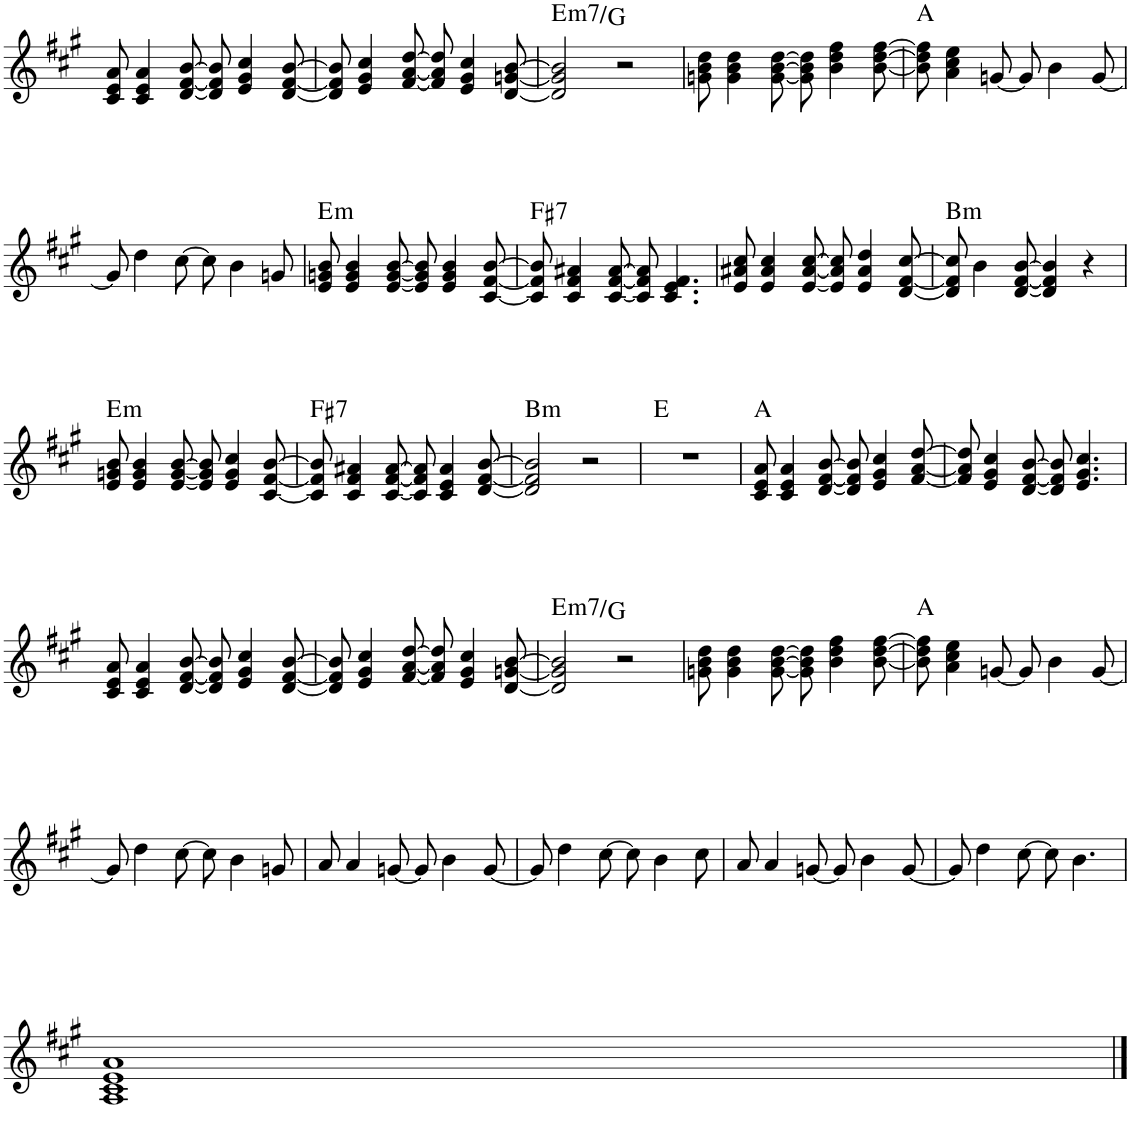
**kern	**harte
*part1	*part1
*staff1	*
*I"Piano	*
*I'Pno.	*
!!LO:PB:g=z
*clefG2	*
*k[f#c#g#]	*
*M4/4	*
=47	=47
8c#/ 8e/ 8a/	.
4c#/ 4e/ 4a/	.
[8d/ [8f#/ [8b/	.
8d/] 8f#/] 8b/]	.
4e/ 4g#/ 4cc#/	.
[8d/ [8f#/ [8b/	.
=48	=48
8d/] 8f#/] 8b/]	.
4e/ 4g#/ 4cc#/	.
[8f#/ [8a/ [8dd/	.
8f#/] 8a/] 8dd/]	.
4e/ 4g#/ 4cc#/	.
[8d/ [8gn/ [8b/	.
=49	=49
!	!LO:H:kt=m7
2d/] 2g/] 2b/]	E:min7/b3
2r	.
=50	=50
8gn\ 8b\ 8dd\	.
4g\ 4b\ 4dd\	.
[8g\ [8b\ [8dd\	.
8g\] 8b\] 8dd\]	.
4b\ 4dd\ 4ff#\	.
[8b\ [8dd\ [8ff#\	.
=51	=51
8b\] 8dd\] 8ff#\]	A:maj
4a\ 4cc#\ 4ee\	.
[8gn/	.
8g/]	.
4b\	.
[8g/	.
!!LO:LB:g=z
=52	=52
8g/]	.
4dd\	.
[8cc#\	.
8cc#\]	.
4b\	.
8gn/	.
=53	=53
!	!LO:H:kt=m
8e/ 8gn/ 8b/	E:min
4e/ 4g/ 4b/	.
[8e/ [8g/ [8b/	.
8e/] 8g/] 8b/]	.
4e/ 4g/ 4b/	.
[8c#/ [8f#/ [8b/	.
=54	=54
!	!LO:H:kt=7
8c#/] 8f#/] 8b/]	F#:7
4c#/ 4f#/ 4a#X/	.
[8c#/ [8f#/ [8a#/	.
8c#/] 8f#/] 8a#/]	.
4.c#/ 4.e/ 4.f#/	.
=55	=55
8e/ 8a#X/ 8cc#/	.
4e/ 4a#/ 4cc#/	.
[8e/ [8a#/ [8cc#/	.
8e/] 8a#/] 8cc#/]	.
4e/ 4a#/ 4dd/	.
[8d/ [8f#/ [8cc#/	.
=56	=56
!	!LO:H:kt=m
8d/] 8f#/] 8cc#/]	B:min
4b\	.
[8d/ [8f#/ [8b/	.
4d/] 4f#/] 4b/]	.
4r	.
!!LO:LB:g=z
=57	=57
!	!LO:H:kt=m
8e/ 8gn/ 8b/	E:min
4e/ 4g/ 4b/	.
[8e/ [8g/ [8b/	.
8e/] 8g/] 8b/]	.
4e/ 4g/ 4cc#/	.
[8c#/ [8f#/ [8b/	.
=58	=58
!	!LO:H:kt=7
8c#/] 8f#/] 8b/]	F#:7
4c#/ 4f#/ 4a#X/	.
[8c#/ [8f#/ [8a#/	.
8c#/] 8f#/] 8a#/]	.
4c#/ 4e/ 4a#/	.
[8d/ [8f#/ [8b/	.
=59	=59
!	!LO:H:kt=m
2d/] 2f#/] 2b/]	B:min
2r	.
=60	=60
1r	E:maj
=61	=61
8c#/ 8e/ 8a/	A:maj
4c#/ 4e/ 4a/	.
[8d/ [8f#/ [8b/	.
8d/] 8f#/] 8b/]	.
4e/ 4g#/ 4cc#/	.
[8f#/ [8a/ [8dd/	.
=62	=62
8f#/] 8a/] 8dd/]	.
4e/ 4g#/ 4cc#/	.
[8d/ [8f#/ [8b/	.
8d/] 8f#/] 8b/]	.
4.e/ 4.g#/ 4.cc#/	.
!!LO:LB:g=z
=63	=63
8c#/ 8e/ 8a/	.
4c#/ 4e/ 4a/	.
[8d/ [8f#/ [8b/	.
8d/] 8f#/] 8b/]	.
4e/ 4g#/ 4cc#/	.
[8d/ [8f#/ [8b/	.
=64	=64
8d/] 8f#/] 8b/]	.
4e/ 4g#/ 4cc#/	.
[8f#/ [8a/ [8dd/	.
8f#/] 8a/] 8dd/]	.
4e/ 4g#/ 4cc#/	.
[8d/ [8gn/ [8b/	.
=65	=65
!	!LO:H:kt=m7
2d/] 2g/] 2b/]	E:min7/b3
2r	.
=66	=66
8gn\ 8b\ 8dd\	.
4g\ 4b\ 4dd\	.
[8g\ [8b\ [8dd\	.
8g\] 8b\] 8dd\]	.
4b\ 4dd\ 4ff#\	.
[8b\ [8dd\ [8ff#\	.
=67	=67
8b\] 8dd\] 8ff#\]	A:maj
4a\ 4cc#\ 4ee\	.
[8gn/	.
8g/]	.
4b\	.
[8g/	.
!!LO:LB:g=z
=68	=68
8g/]	.
4dd\	.
[8cc#\	.
8cc#\]	.
4b\	.
8gn/	.
=69	=69
8a/	.
4a/	.
[8gn/	.
8g/]	.
4b\	.
[8g/	.
=70	=70
8g/]	.
4dd\	.
[8cc#\	.
8cc#\]	.
4b\	.
8cc#\	.
=71	=71
8a/	.
4a/	.
[8gn/	.
8g/]	.
4b\	.
[8g/	.
=72	=72
8g/]	.
4dd\	.
[8cc#\	.
8cc#\]	.
4.b\	.
!!LO:LB:g=z
=73	=73
1A 1c# 1e 1a	.
==	==
*-	*-
